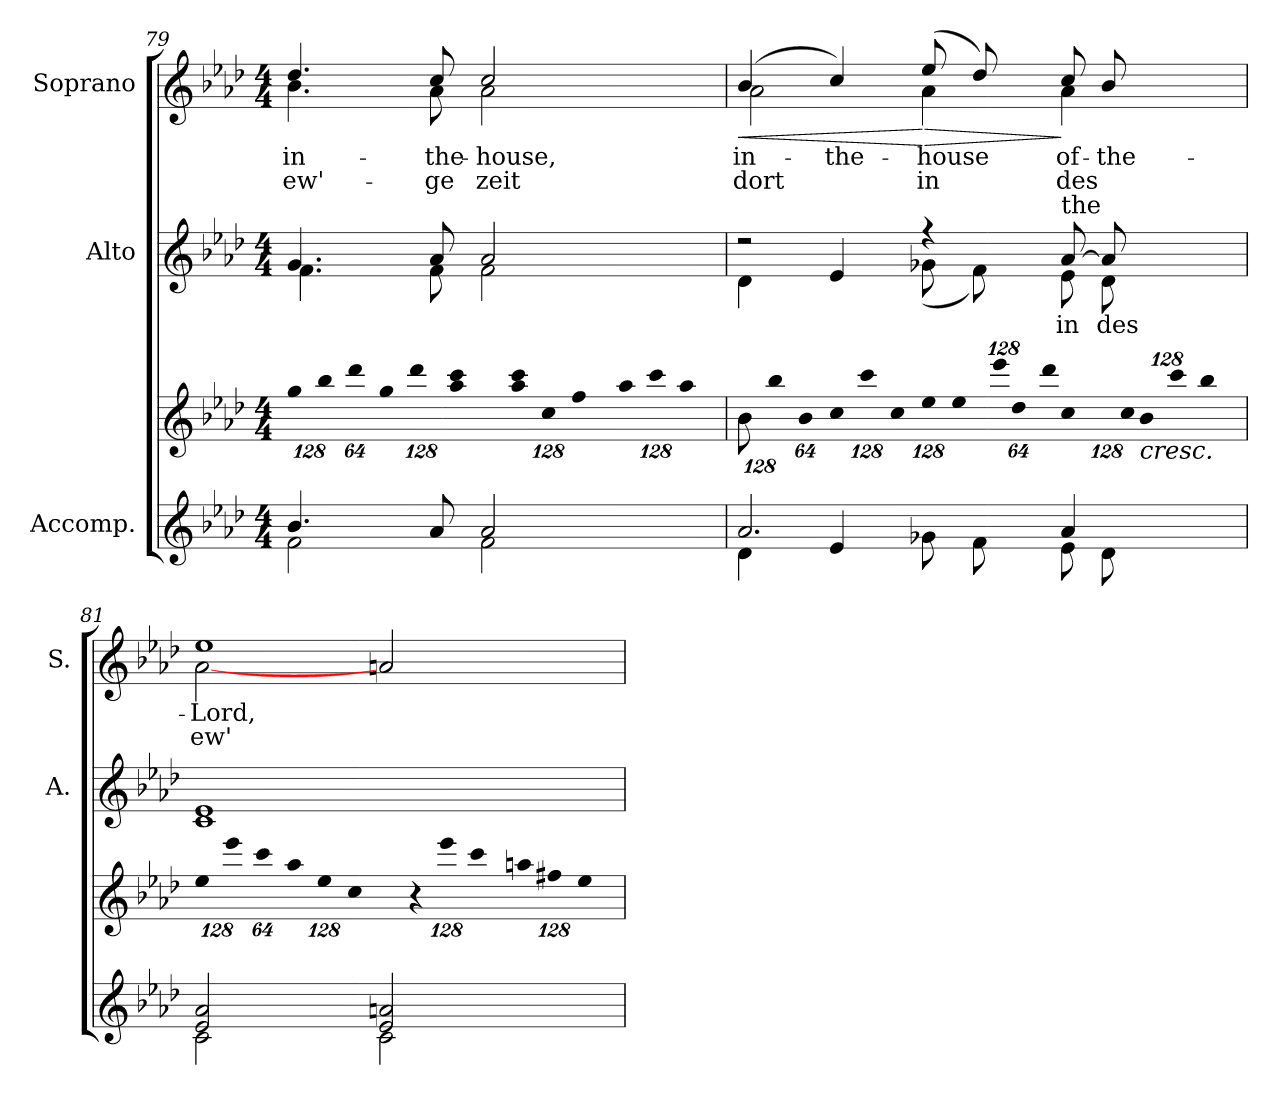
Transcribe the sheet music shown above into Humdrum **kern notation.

**kern	**kern	**dynam	**kern	**text	**kern	**text	**text	**dynam
*part3	*part3	*part3	*part2	*part2	*part1	*part1	*part1	*part1
*staff4	*staff3	*staff3/4	*staff2	*staff2	*staff1	*staff1	*staff1	*staff1
*I"Accomp.	*	*	*I"Alto	*	*I"Soprano	*	*	*
*	*	*	*I'A.	*	*I'S.	*	*	*
*clefG2	*clefG2	*	*clefG2	*	*clefG2	*	*	*
*k[b-e-a-d-]	*k[b-e-a-d-]	*	*k[b-e-a-d-]	*	*k[b-e-a-d-]	*	*	*
*A-:	*A-:	*	*A-:	*	*A-:	*	*	*
*M4/4	*M4/4	*	*M4/4	*	*M4/4	*	*	*
=79	=79	=79	=79	=79	=79	=79	=79	=79
*^	*	*	*	*	*	*	*	*
*	*	*Xbrackettup	*	*	*	*	*	*	*
!	!	!LO:N:vis=8	!	!	!	!	!	!	!
*	*	*	*	*^	*	*	*	*	*
!	!	!	!	!	!	!	!	!LO:LY:b:color=#000000	!LO:LY:b:color=#000000	!
*	*	*	*	*	*	*	*^	*	*	*
4.b-i/	2fi\	1024%85ggi\	.	4.gi/	4.fi\	.	4.dd-i/	4.b-i\	-in-	ew'-	.
!	!	!LO:N:vis=8	!	!	!	!	!	!	!	!	!
.	.	1024%85bb-i\	.	.	.	.	.	.	.	.	.
!	!	!LO:N:vis=8	!	!	!	!	!	!	!	!	!
.	.	512%43ddd-i\	.	.	.	.	.	.	.	.	.
!	!	!LO:N:vis=8	!	!	!	!	!	!	!	!	!
.	.	1024%85ggi\	.	.	.	.	.	.	.	.	.
!	!	!LO:N:vis=8	!	!	!	!	!	!	!	!	!
.	.	1024%85ddd-:i\	.	.	.	.	.	.	.	.	.
!	!	!	!	!	!	!	!	!	!LO:LY:b:color=#000000	!LO:LY:b:color=#000000	!
8a-i/	.	.	.	8a-i/	8fi\	.	8cci/	8a-i\	-the-	-ge	.
!	!	!LO:N:vis=8	!	!	!	!	!	!	!	!	!
.	.	512%43aa-i\ 512%43ccci	.	.	.	.	.	.	.	.	.
!	!	!LO:N:vis=8	!	!	!	!	!	!	!	!	!
!	!	!	!	!	!	!	!	!	!LO:LY:b:color=#000000	!LO:LY:b:color=#000000	!
2a-i/	2fi\	1024%85aa-i\ 1024%85ccci	.	2a-i/	2fi\	.	2cci/	2a-i\	-house,	zeit	.
!	!	!LO:N:vis=8	!	!	!	!	!	!	!	!	!
.	.	1024%85cci\	.	.	.	.	.	.	.	.	.
!	!	!LO:N:vis=8	!	!	!	!	!	!	!	!	!
.	.	512%43ffi\	.	.	.	.	.	.	.	.	.
!	!	!LO:N:vis=8	!	!	!	!	!	!	!	!	!
.	.	1024%85aa-i\	.	.	.	.	.	.	.	.	.
!	!	!LO:N:vis=8	!	!	!	!	!	!	!	!	!
.	.	1024%85ccci\	.	.	.	.	.	.	.	.	.
!	!	!LO:N:vis=8	!	!	!	!	!	!	!	!	!
.	.	512%43aa-i\	.	.	.	.	.	.	.	.	.
!!LO:LB:g=z	!!
=80	=80	=80	=80	=80	=80	=80	=80	=80	=80	=80	=80
!	!	!LO:N:vis=8	!	!	!	!	!	!	!	!	!
*	*	*^	*	*	*	*	*	*	*	*	*
!	!	!	!	!	!	!	!	!	!	!LO:LY:b:color=#000000	!LO:LY:b:color=#000000	!LO:HP:b
2.a-i/	4d-i\	1024%85b-i\	2ryy	.	2r	4d-i\	.	(4b-i/	2a-i\	in-	dort	<
!	!	!LO:N:vis=8	!	!	!	!	!	!	!	!	!	!
.	.	1024%85bb-i\	.	.	.	.	.	.	.	.	.	.
!	!	!LO:N:vis=8	!	!	!	!	!	!	!	!	!	!
.	.	512%43b-i\	.	.	.	.	.	.	.	.	.	.
!	!	!LO:N:vis=8	!	!	!	!	!	!	!	!	!	!
!	!	!	!	!	!	!	!	!	!	!LO:LY:b:color=#000000	!	!
.	4e-i/	1024%85cci\	.	.	.	4e-i/	.	4cci/)	.	-the-	.	.
!	!	!LO:N:vis=8	!	!	!	!	!	!	!	!	!	!
.	.	1024%85ccci\	.	.	.	.	.	.	.	.	.	.
!	!	!LO:N:vis=8	!	!	!	!	!	!	!	!	!	!
.	.	512%43cci\	.	.	.	.	.	.	.	.	.	.
!	!	!LO:N:vis=8	!LO:N:vis=4	!	!	!	!	!	!	!	!	!
!	!	!	!	!	!	!	!	!	!	!LO:LY:b:color=#000000	!LO:LY:b:color=#000000	!LO:HP:n=1:b
.	8g-Xi\	1024%85ee-i/	512%85ee-i\	.	4r	(8g-Xi\	.	(8ee-i/	4a-i\	-house	in	[ >
!	!	!LO:N:vis=8	!	!	!	!	!	!	!	!	!	!
.	.	1024%85eee-i/	.	.	.	.	.	.	.	.	.	.
.	8fi\	.	.	.	.	8fi\)	.	8dd-i/)	.	.	.	.
!	!	!LO:N:vis=8	!LO:N:vis=8	!	!	!	!	!	!	!	!	!
.	.	512%43ddd-i/	512%43dd-i\	.	.	.	.	.	.	.	.	.
!	!	!LO:N:vis=8	!LO:N:vis=4	!	!	!	!	!	!	!	!	!
!	!	!	!	!	!	!	!LO:LY:a:color=#000000	!	!	!	!	!
!	!	!	!	!	!LO:TX:a:t=the	!	!	!	!	!	!	!
!	!	!	!	!	!	!	!	!	!	!LO:LY:b:color=#000000	!LO:LY:b:color=#000000	!
4a-i/	8e-i\	1024%85cci/	512%85cci\	[	[8a-i/	8e-i\	in	8cci/	4a-i\	of-	des	]
!	!	!LO:N:vis=8	!	!	!	!	!	!	!	!	!	!
.	.	1024%85ccci/	.	.	.	.	.	.	.	.	.	.
!	!	!	!	!	!	!	!LO:LY:a:color=#000000	!	!	!	!	!
!	!	!	!	!	!	!	!	!	!	!LO:LY:b:color=#000000	!	!
.	8d-i\	.	.	.	8a-i/]	8d-i\	des	(8b-i/	.	-the-	.	.
!	!	!LO:N:vis=8	!LO:N:vis=8	!LO:HP:b	!	!	!	!	!	!	!	!
!	!	!	!	!LO:HP:n=1:b	!	!	!	!	!	!	!	!
.	.	512%43bb-i/	512%43b-i\	< >	.	.	.	.	.	.	.	.
*v	*v	*	*	*	*v	*v	*	*v	*v	*	*	*
*	*v	*v	*	*	*	*	*	*	*
.	.	]	.	.	.	.	.	.
=81	=81	=81	=81	=81	=81	=81	=81	=81
*^	*	*	*	*	*	*	*	*
!	!	!LO:N:vis=8	!	!	!	!	!	!	!
*	*	*	*	*^	*	*	*	*	*
!	!	!	!	!	!	!	!	!LO:LY:b:color=#000000	!LO:LY:b:color=#000000	!
*	*	*	*	*	*	*	*^	*	*	*
2e-i/ 2a-i	2ci\	1024%85ee-i\	.	1e-i	1ci	.	1ee-i	[2a-i\	-Lord,	ew'-	.
!	!	!LO:N:vis=8	!	!	!	!	!	!	!	!	!
.	.	1024%85eee-i\	.	.	.	.	.	.	.	.	.
!	!	!LO:N:vis=8	!	!	!	!	!	!	!	!	!
.	.	512%43ccci\	.	.	.	.	.	.	.	.	.
!	!	!LO:N:vis=8	!	!	!	!	!	!	!	!	!
.	.	1024%85aa-i\	.	.	.	.	.	.	.	.	.
!	!	!LO:N:vis=8	!	!	!	!	!	!	!	!	!
.	.	1024%85ee-i\	.	.	.	.	.	.	.	.	.
!	!	!LO:N:vis=8	!	!	!	!	!	!	!	!	!
.	.	512%43cci\	.	.	.	.	.	.	.	.	.
!	!	!LO:N:vis=8	!	!	!	!	!	!	!	!	!
2e-i/ 2ani	2ci\	1024%85r	.	.	.	.	.	2ani/	.	.	.
!	!	!LO:N:vis=8	!	!	!	!	!	!	!	!	!
.	.	1024%85eee-i\	.	.	.	.	.	.	.	.	.
!	!	!LO:N:vis=8	!	!	!	!	!	!	!	!	!
.	.	512%43ccci\	.	.	.	.	.	.	.	.	.
!	!	!LO:N:vis=8	!	!	!	!	!	!	!	!	!
.	.	1024%85aani\	.	.	.	.	.	.	.	.	.
!	!	!LO:N:vis=8	!	!	!	!	!	!	!	!	!
.	.	1024%85ff#Xi\	.	.	.	.	.	.	.	.	.
!	!	!LO:N:vis=8	!	!	!	!	!	!	!	!	!
.	.	512%43ee-i\	.	.	.	.	.	.	.	.	.
*	*	*	*	*v	*v	*	*	*	*	*	*
*v	*v	*	*	*	*	*v	*v	*	*	*
=	=	=	=	=	=	=	=	=
*-	*-	*-	*-	*-	*-	*-	*-	*-
